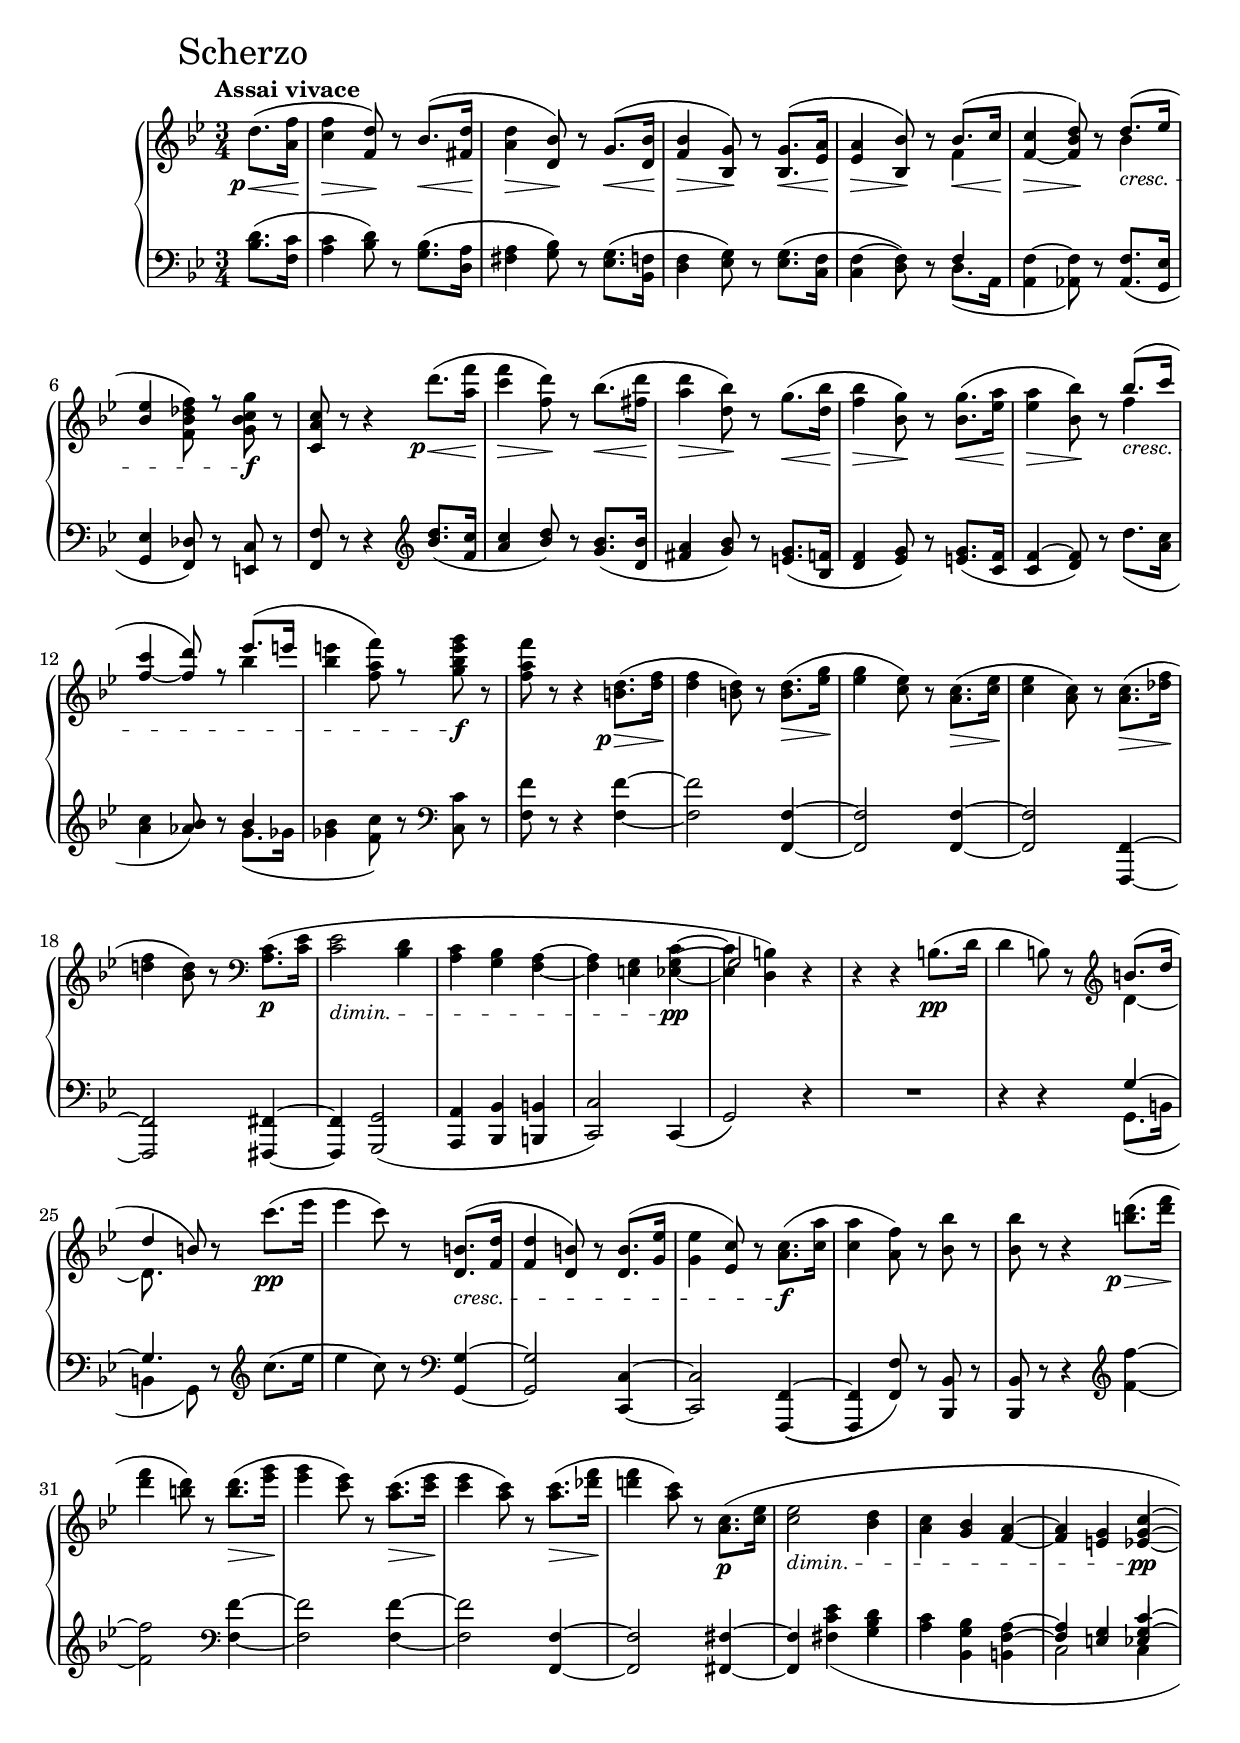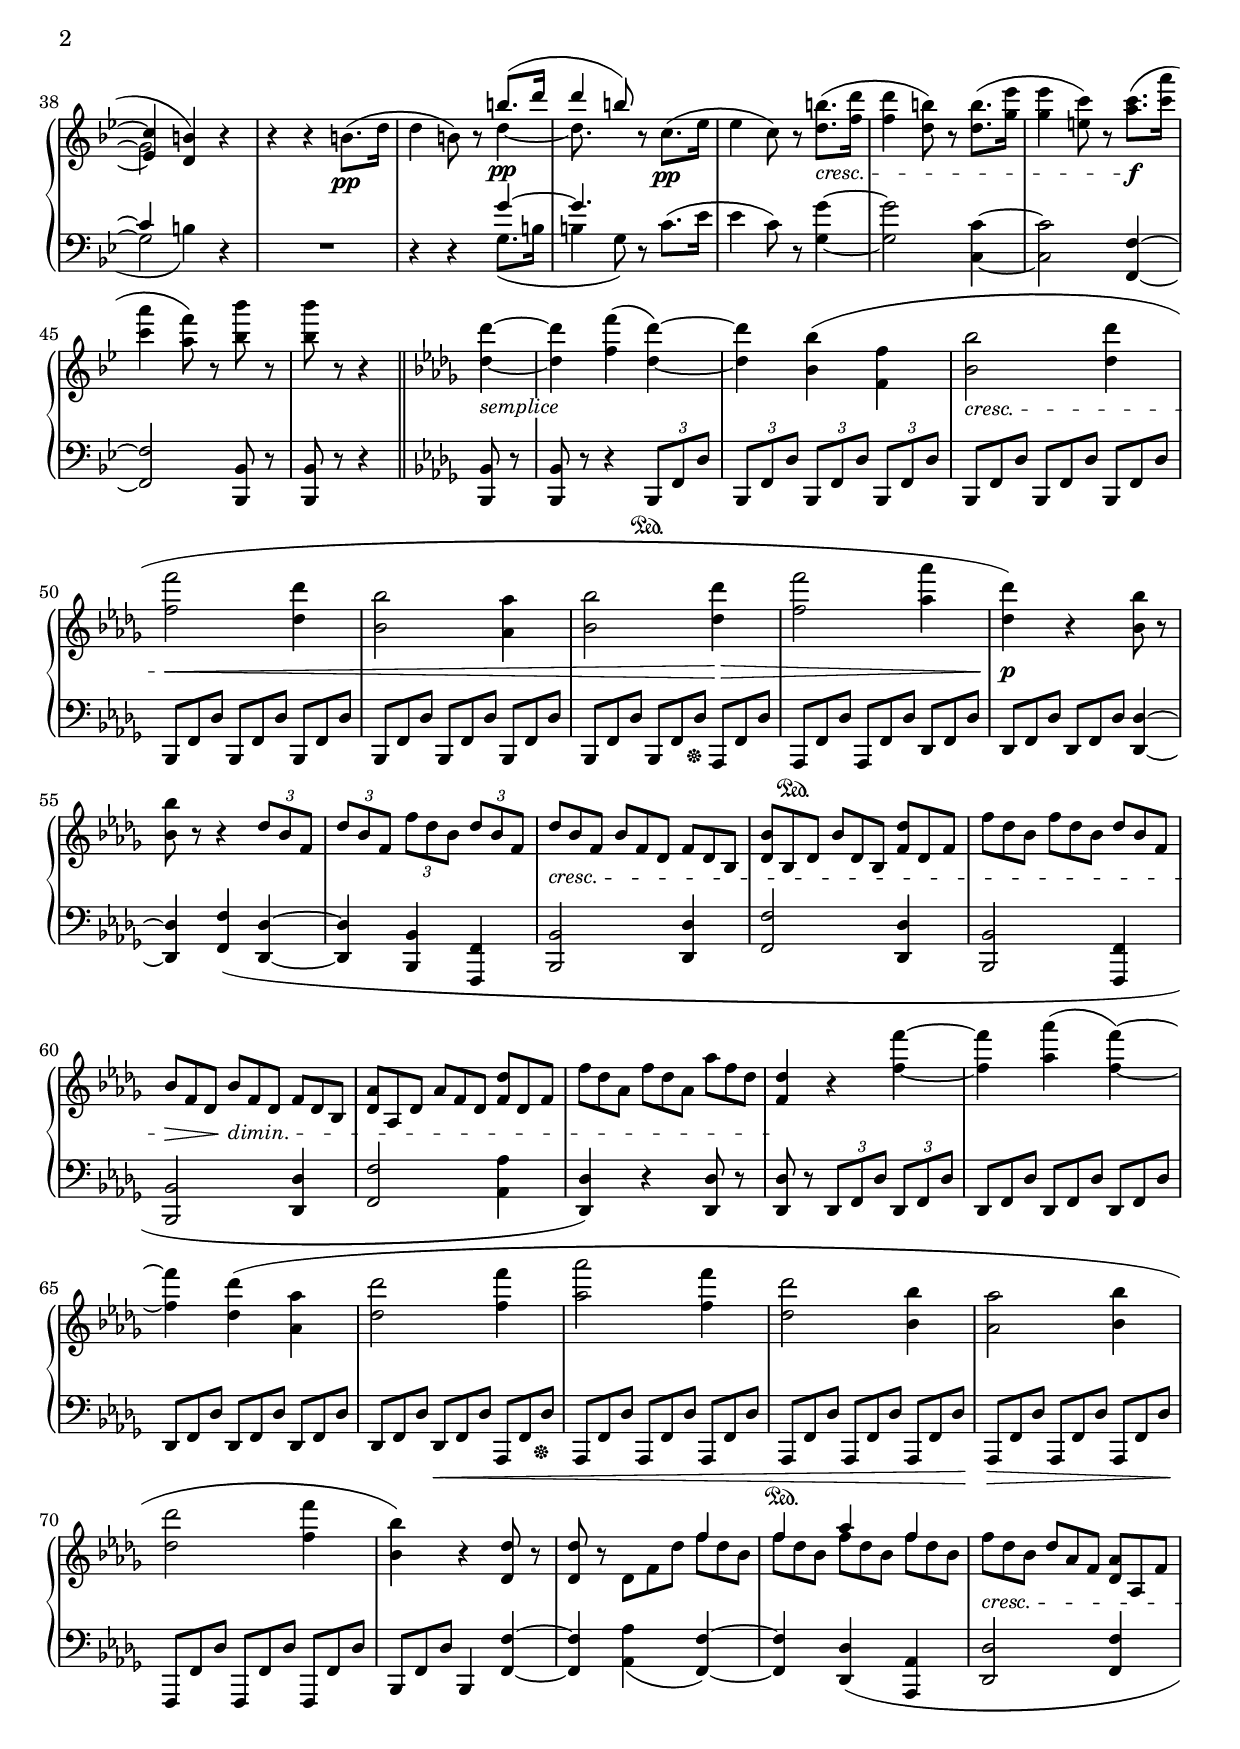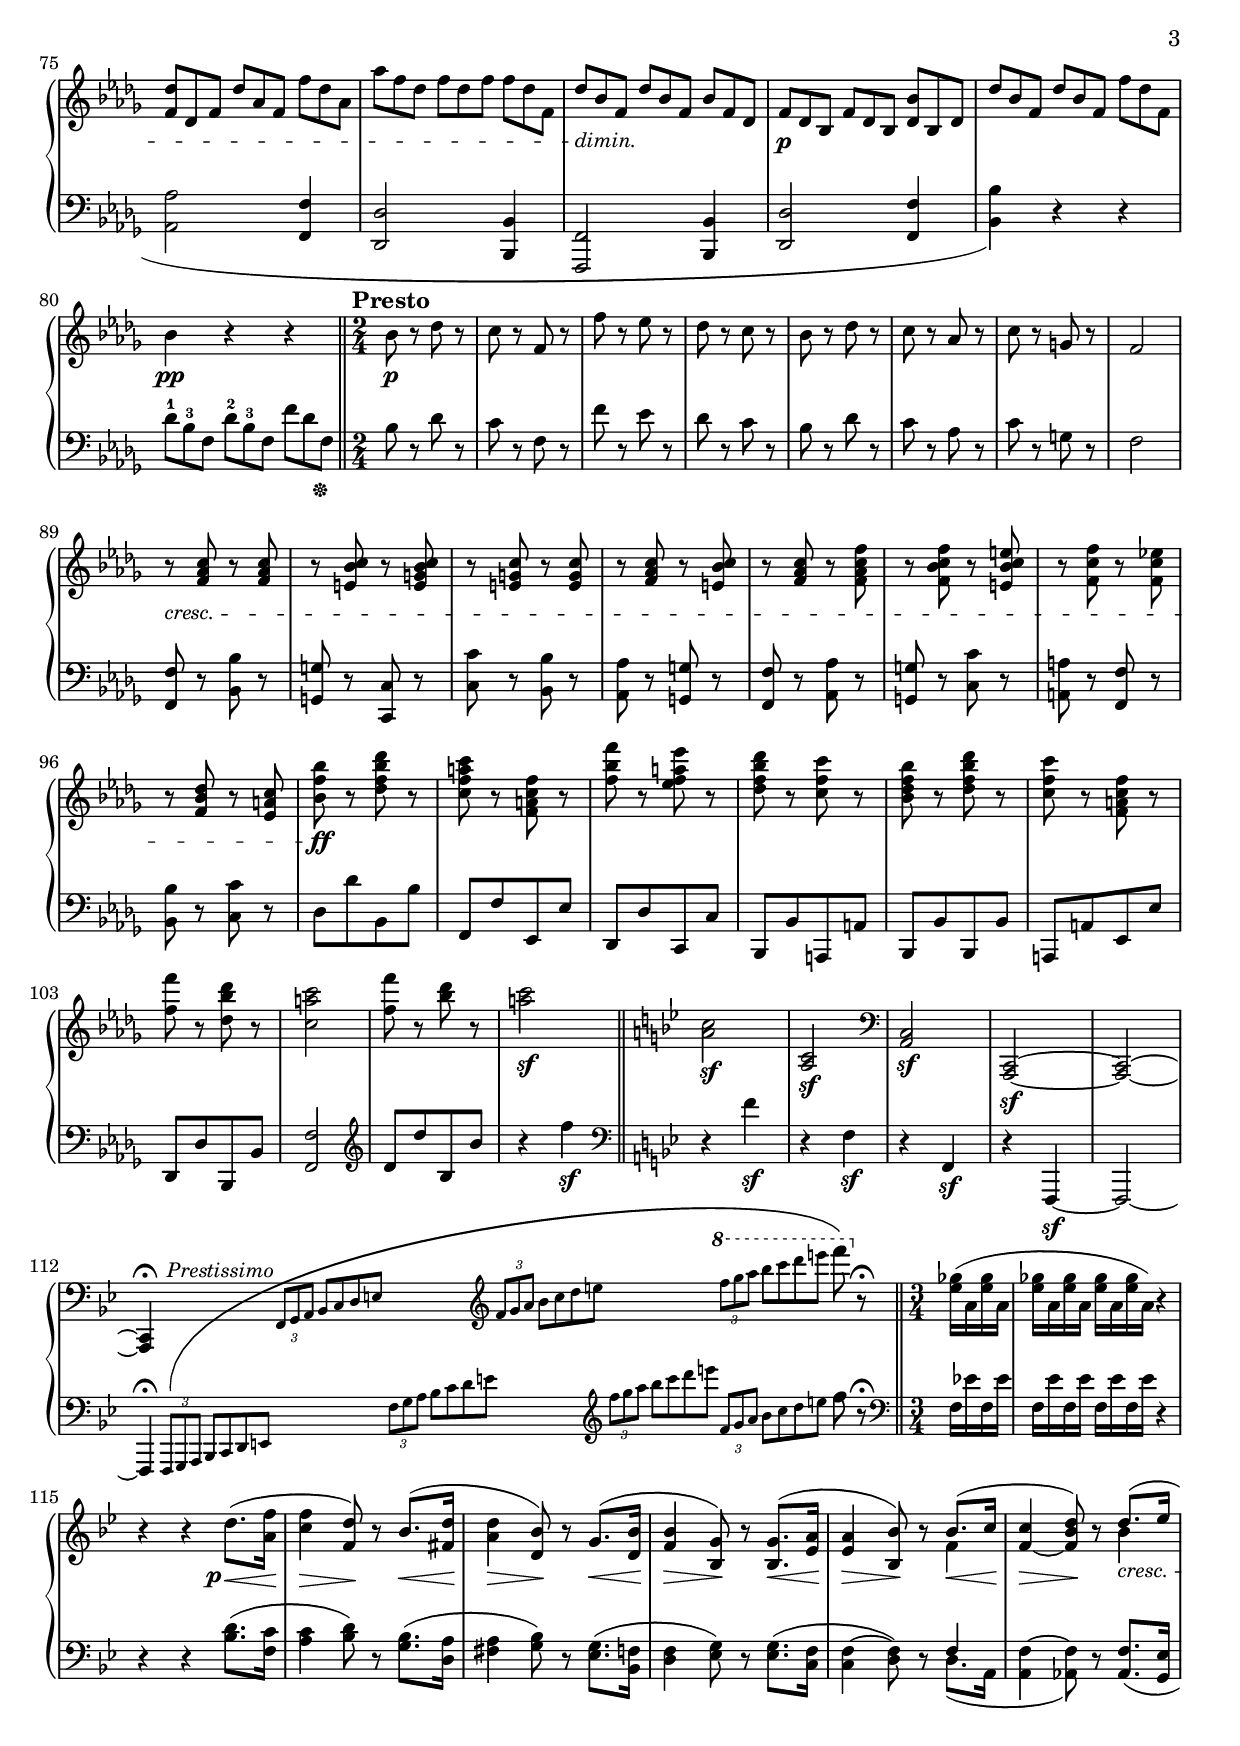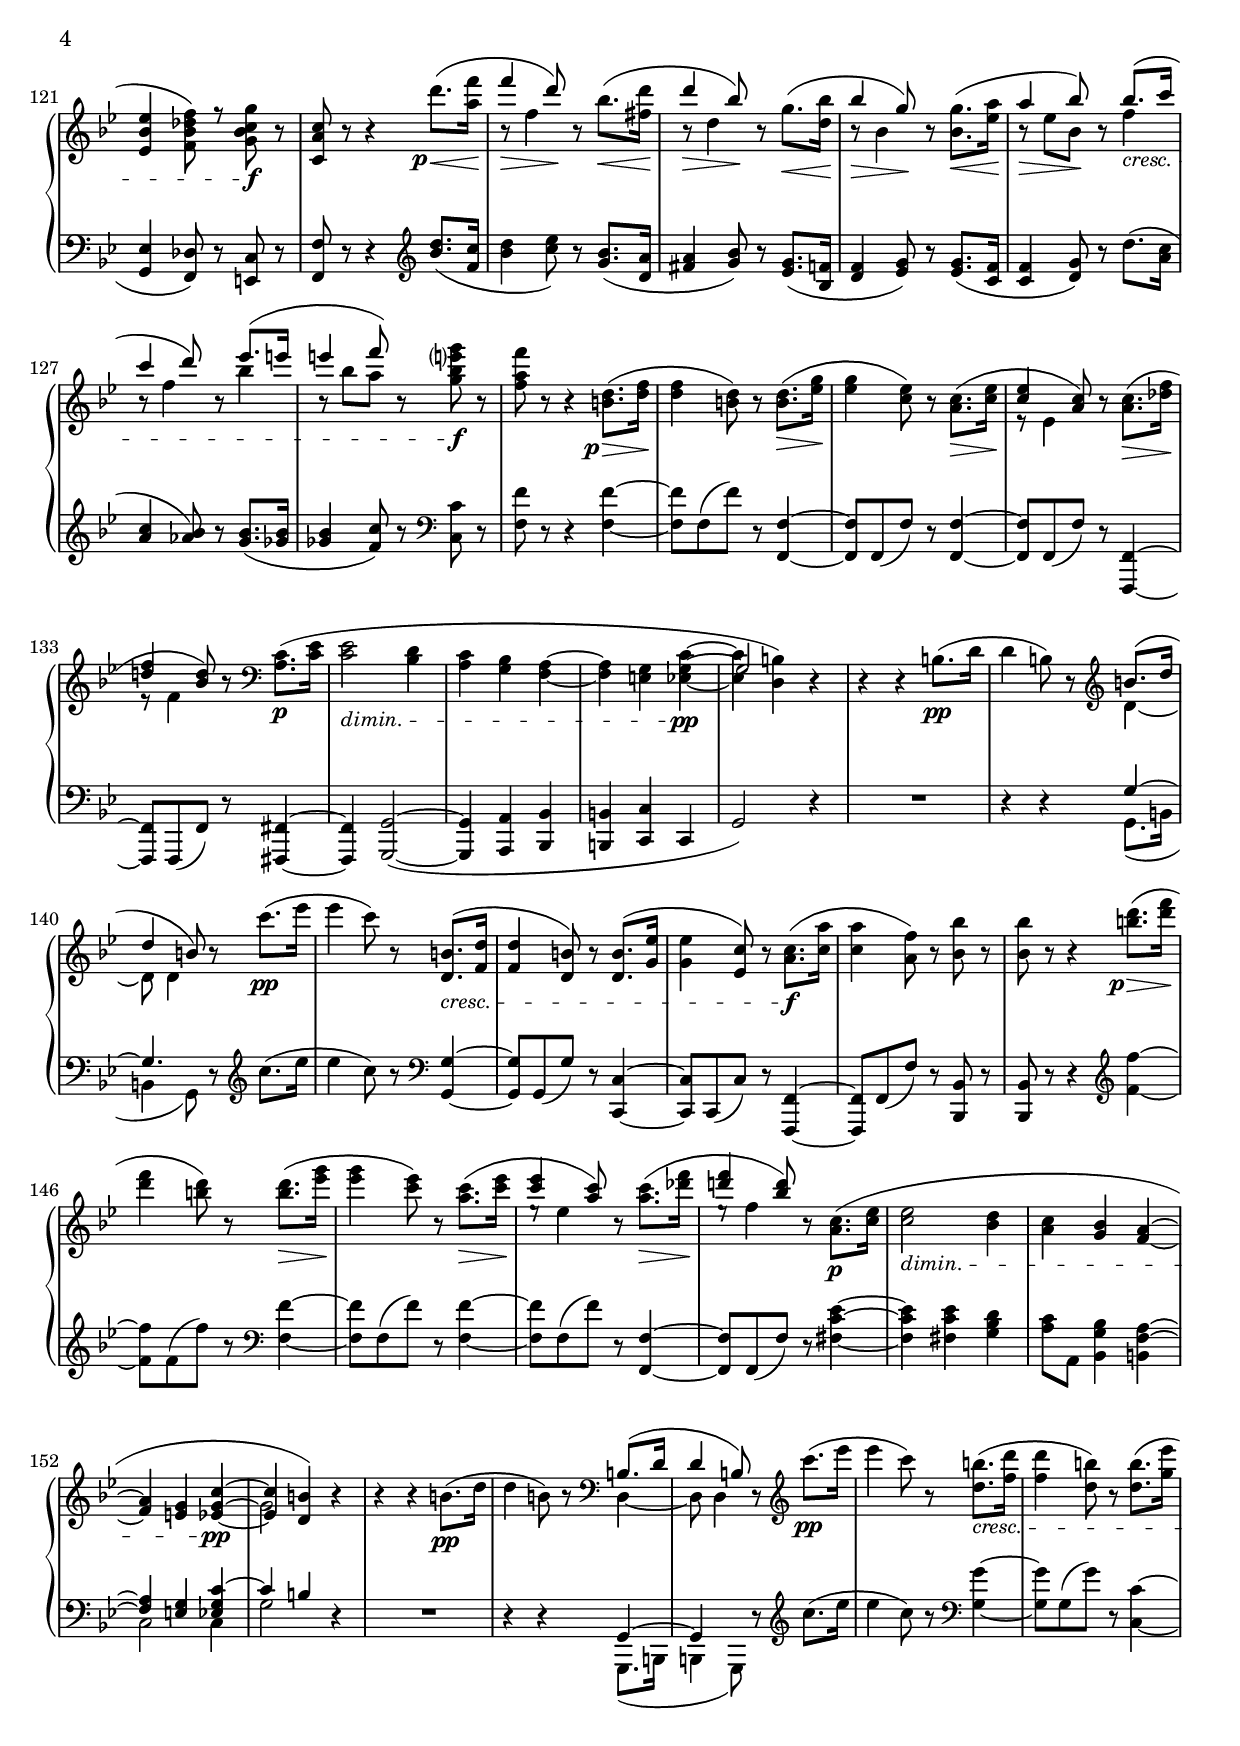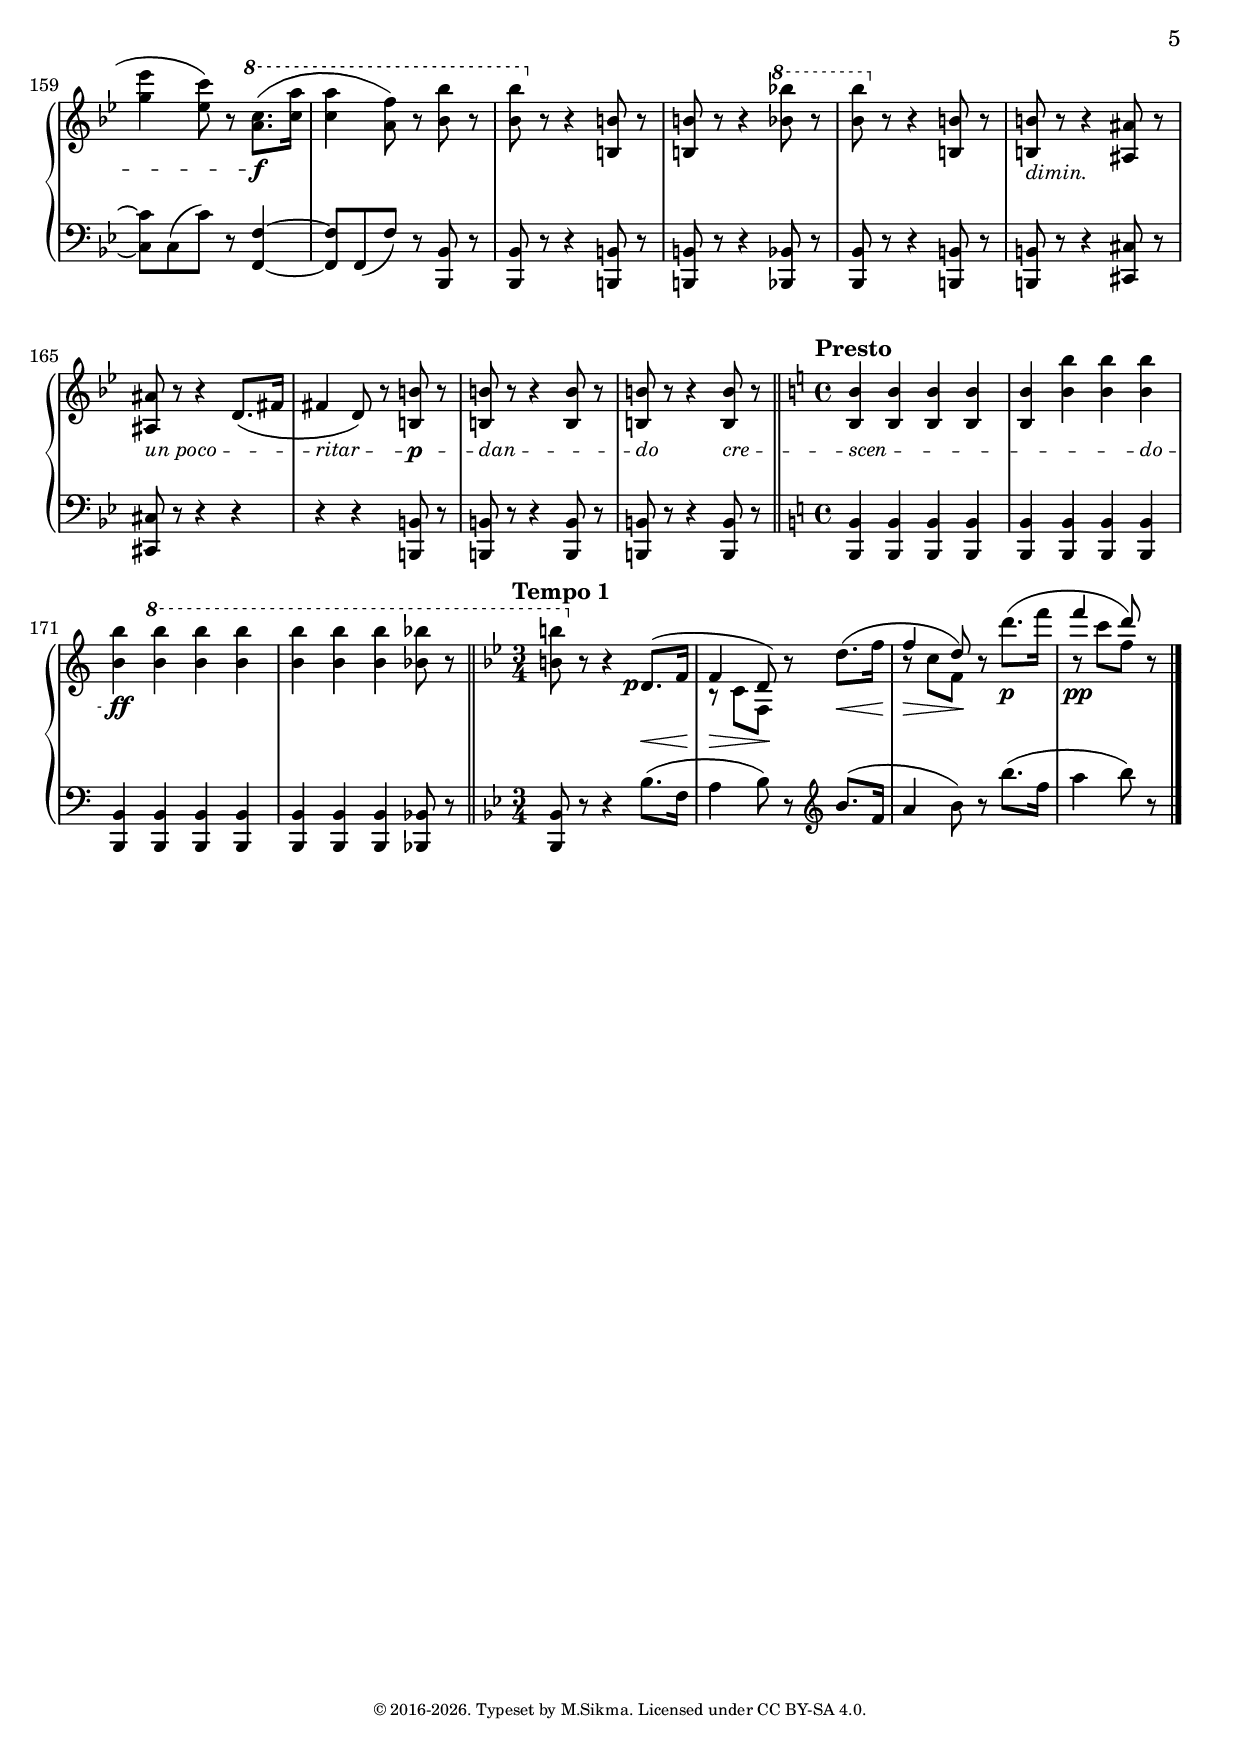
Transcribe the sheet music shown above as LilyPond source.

%===========================================================================
%    Piano Sonata Op.106 (L.Beethoven) - II
%===========================================================================
%
%    (C) 2016-2017, Michiel Sikma <michiel@sikma.org>
%    Licensed under CC BY-SA 4.0.
%
%---------------------------------------------------------------------------

\include "sonata-op106-headers.ily"

%---------------------------------------------------------------------------
%    II. Scherzo - Assai vivace
%---------------------------------------------------------------------------

two-section-one = {
  \key bes \major
  \time 3/4
  \partial 4
  \tempo "Assai vivace"
}

\bookpart {
  \paper {
    markup-system-spacing = \std-padding-page-n
    bookTitleMarkup = \std-title-markup-page-n
  }
  \header {
    subtitle = "Scherzo"
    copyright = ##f
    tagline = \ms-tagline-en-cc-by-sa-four
  }
  \score {
    \new PianoStaff \with {
      \std-staff-spacing
    } <<
      \set PianoStaff.connectArpeggios = ##t
      %---------------------------------------------------------------------
      %    Right hand
      %---------------------------------------------------------------------
      \new Staff = "right" \with {
        \std-magnification
        \stdDynSize
        midiInstrument = "acoustic grand"
      } {
        \clef treble \relative c'' {
          \two-section-one
          \override Slur.height-limit = #3
          <<
            \relative c'' {
              \stemNeutral
              \once \override Slur.positions = #'(2.18 . 3)
              d8.^(\< <a f'>16 | <c f>4\> \stemUp <d f,>8)\!
            }
            \\
            \relative c'' {
              \once \override DynamicText.extra-offset = #'(-2.4 . 1.8)
              \once \override DynamicText.self-alignment-X = #LEFT
              s8._\p
            }
          >> r8
          \once \override Slur.positions = #'(0 . 2.5)
          bes8.^(\< <fis d'>16 | <a d>4\> <bes d,>8)\! r8
          \once \override Slur.positions = #'(0 . 2.5)
          g8.-[^(\< <d bes'>16] <f bes>4\> <bes, g'>8)\! r8
          \once \override Slur.positions = #'(0 . 2.5)
          <bes g'>8.-[^(\< <es a>16] | <es a>4\> <bes bes'>8)\! r8
          <<
            \relative c'' {
              bes8.^(\< c16 | <f,_~ c'>4\> <f bes d>8)\!
            }
            \\
            \relative c' {
              f4
            }
          >>
          r8
          <<
            \relative c'' {
              d8.^(\cresc es16 | \break <bes es>4 \stemNeutral <f bes des f>8) r8 \stemNeutral <g bes c g'>8\f
            }
            \\
            \relative c'' {
              bes4
            }
          >>
          r8 |
          <c a' c>8 r8 r4
          \once \override DynamicText.extra-offset = #'(-2.4 . 1.8)
          \once \override DynamicText.self-alignment-X = #LEFT
          \override Slur.height-limit = #4
          <<
            \relative c''' {
              \stemNeutral
              \override Slur.height-limit = #4
              d8.^(\< <a f'>16 | <c f>4\> <f, d'>8)\!
            }
            \\
            \relative c'' {
              \once \override DynamicText.extra-offset = #'(-2.4 . 1.8)
              \once \override DynamicText.self-alignment-X = #LEFT
              s8._\p
            }
          >>
          r8
          \once \override Slur.height-limit = #4
          bes''8.^(\< <fis d'>16 | <a d>4\> <d, bes'>8)\! r8
          g8.^(\< <d bes'>16 | <f bes>4\> <bes, g'>8)\! r8
          <g' bes,>8.^(\< <es a>16 | <es a>4\> <bes bes'>8)\! r8
          <<
            \relative c'' {
              \once \override Slur.positions = #'(0 . 2.5)
              \override Slur.height-limit = #5
              bes'8.^(\cresc c16 | \break <f,_~ c'>4 <f d'>8) r8
              \once \override Slur.positions = #'(0 . 2.5)
              es'8.^( e16 | \stemNeutral <bes e>4 <f a f'>8)
              r8 <g bes e g>8\f
            }
            \\
            \relative c'' {
              f4 | s4 s4 bes4
            }
          >>
          r8 | <f' a f'>8 r8 r4
          \once \override Slur.height-limit = #5
          \once \override Slur.positions = #'(0 . 0)
          <<
            \relative c''' {
              \stemNeutral
              \override Slur.height-limit = #4
              <b, d>8.^(\> <d f>16 | <d f>4\! <b d>8)\!
            }
            \\
            \relative c'' {
              \once \override DynamicText.extra-offset = #'(-2.4 . 1.8)
              \once \override DynamicText.self-alignment-X = #LEFT
              s8._\p
            }
          >>
          r8
          \once \override Slur.height-limit = #7
          \once \override Slur.positions = #'(0 . 0)
          <b, d>8.^(\> <es g>16 | <es g>4\! <c es>8) r8
          <a c>8.^(\> <c es>16 | <c es>4\! <a c>8) r8
          <a c>8.^(\> <des f>16 | \break <d! f>4\! <bes d>8) r8 \clef bass
          <<
            \relative c'' {
              \voiceTwo
              \once \override Slur.height-limit = #4
              \once \override Slur.positions = #'(0 . 3)
              <a, c>8.^(\p <c es>16 | <c es>2_\textDecresc "dimin." <bes d>4 |
              <a c>4 <g bes>4 <f_~ a^~>4 |
              <f a>4 <e g>4 <es_~ c'^~>4\pp |
              <es c'>4 <b' d,>4)
            }
            \\
            \relative c {
              \voiceTwo
              s4 |
              s2. |
              s2. |
              s2 g'4^~ |
              \voiceOne
              g2
            }
          >>
          r4 | r4 r4
          b,8.^(\pp d16 | d4 b8) r8 \clef treble
          <<
            \relative c'' {
              \once \override Slur.height-limit = #4
              b8.^( d16 | \break d4 b8)
            }
            \\
            \relative c' {
              d4_~ | d8.
            }
          >>
          r8
          \once \override Slur.positions = #'(1 . 1)
          c''8.^(\pp es16 | es4 c8) r8
          \once \override Slur.positions = #'(0 . 2.5)
          <d,, b'>8.^(\cresc <f d'>16 | <f d'>4 <d b'>8) r8
          \once \override Slur.positions = #'(0 . 2.5)
          <d b'>8.^( <g es'>16 | <g es'>4 <es c'>8) r8
          \once \override Slur.positions = #'(2.2 . 2.5)
          \once \override Slur.height-limit = #9
          \once \override Slur.eccentricity = #-0.55
          <a c>8.^(\f <c a'>16 | <c a'>4 <a f'>8) r8
          <bes bes'>8 r8 | <bes bes'>8 r8 r4
          <<
            \relative c'' {
              \stemNeutral
              \override Slur.height-limit = #4
              <b' d>8.^(\> <d f>16 | \break <d f>4\! <b d>8)
            }
            \\
            \relative c'' {
              \once \override DynamicText.extra-offset = #'(-2.4 . 1.8)
              \once \override DynamicText.self-alignment-X = #LEFT
              s8._\p
            }
          >>
          r8
          <b' d>8.^(\> <es g>16 | <es g>4\! <c es>8) r8
          \once \override Slur.positions = #'(0 . 0)
          <a c>8.^(\> <c es>16 | <c es>4\! <a c>8) r8
          <a c>8.^(\> <des f>16 | <d! f>4\! <a c>8) r8
          <<
            \relative c''' {
              \voiceTwo
              \once \override Slur.height-limit = #5
              <a, c>8.^(\p <c es>16 | <c es>2_\textDecresc "dimin." <bes d>4 |
              <a c>4
              \voiceOne
              <g bes>4 <f_~ a^~>4 |
              <f a>4 <e g>4 <es_~ c'^~>4\pp |
              <es c'>4 <b' d,>4)
            }
            \\
            \relative c' {
              s4 |
              s2. |
              s2. |
              s2 \voiceOne g'4^~ |
              \voiceTwo
              g2
            }
          >>
          r4 | r4 r4
          b,8.^(\pp d16 | d4 b8) r8
          <<
            \relative c''' {
              \once \override Slur.positions = #'(0 . 6)
              \once \override Slur.height-limit = #5
              b8.^(\pp d16 | d4 b8)
            }
            \\
            \relative c'' {
              d4_~ | d8.
            }
          >>
          r8
          c8.^(\pp es16 | es4 c8) r8
          <d b'>8.^(\cresc <f d'>16 | <f d'>4 <d b'>8) r8
          <d b'>8.^( <g es'>16 | <g es'>4 <e c'>8) r8
          <a c>8.^(\f <c a'>16 | <c a'>4 <a f'>8) r8
          <bes bes'>8 r8 | <bes bes'>8 r8 r4
          \bar "||"
          \key bes \minor
          <des,_~ des'^~>4_\sempliceWhiteout |
          <des des'> <f f'>^( <des_~ des'^~>) |
          <des des'>\!
          \once \override Slur.positions = #'(2 . 5.6)
          \once \override Slur.eccentricity = #0.7
          \once \override Slur.height-limit = #4.5
          <bes bes'>^( <f f'> |
          <bes bes'>2\cresc <des des'>4 |
          \break
          <f f'>2\< <des des'>4 |
          <bes bes'>2 <aes aes'>4 |
          <bes bes'>2 <des des'>4\> |
          <f f'>2 <aes aes'>4 |
          <des, des'>4)\!\p r4 <bes bes'>8 r8 |
          \break
          <bes bes'>8 r8 r4
          \explicitTuplets
          \tuplet 3/2 \relative c'' { des8 bes f } |
          \tuplet 3/2 \relative c'' { des8 bes f }
          \tuplet 3/2 \relative c'' { f8 des bes }
          \tuplet 3/2 \relative c'' { des8 bes f } |
          \implicitTuplets
          \tuplet 3/2 \relative c'' { des8\cresc bes f }
          \tuplet 3/2 \relative c'' { bes8 f des }
          \tuplet 3/2 \relative c' { f8 des bes } |
          
          \tuplet 3/2 \relative c' { <des bes'>8 bes des }
          \tuplet 3/2 \relative c' { bes'8 des, bes }
          \tuplet 3/2 \relative c' { <f des'>8 des f } |
          
          \tuplet 3/2 \relative c'' { f8 des bes }
          \tuplet 3/2 \relative c'' { f8 des bes }
          \tuplet 3/2 \relative c'' { des8 bes f } |
          \break
          \tuplet 3/2 \relative c'' { bes8\> f des }
          \tuplet 3/2 \relative c'' { bes8_\textDecresc "dimin." f des }
          \tuplet 3/2 \relative c' { f8 des bes } |
          
          \tuplet 3/2 \relative c' { <des aes'>8 aes des }
          \tuplet 3/2 \relative c'' { aes8 f des }
          \tuplet 3/2 \relative c' { <f des'>8 des f } |
          \tuplet 3/2 \relative c'' { f8 des aes }
          \tuplet 3/2 \relative c'' { f8 des aes }
          \tuplet 3/2 \relative c''' { aes8 f des } |
          
          <f des'>4\! r4 <f'_~ f'^~>4 |
          <f f'>4 <aes aes'>4^( <f_~ f'^~>) |
          \break
          <f f'>4
          \once \override Slur.positions = #'(2 . 4.6)
          \once \override Slur.eccentricity = #0.7
          \once \override Slur.height-limit = #4.5
          <des des'>4^( <aes aes'> |
          <des des'>2 <f f'>4 |
          <aes aes'>2 <f f'>4 |
          <des des'>2 <bes bes'>4 |
          <aes aes'>2 <bes bes'>4 |
          <des des'>2 <f f'>4 |
          <bes, bes'>4) r4 <des, des'>8 r8 | <des des'>8 r8
          
          <<
            \relative c'' {
              s4 f4 |
              f4 aes f
            }
            \\
            {
              \implicitTuplets
              \tuplet 3/2 \relative c' { des8 f des' }
              \tuplet 3/2 \relative c'' { f8 des bes } |
              \tuplet 3/2 \relative c'' { f8 des bes }
              \tuplet 3/2 \relative c'' { f8 des bes }
              \tuplet 3/2 \relative c'' { f8 des bes }
            }
          >> |
          \tuplet 3/2 \relative c'' { f8\cresc des bes }
          \tuplet 3/2 \relative c'' { des8 aes f }
          \tuplet 3/2 \relative c'' { <des, aes'>8 aes f' } |
          \break
          \tuplet 3/2 \relative c' { <f des'>8 des f }
          \tuplet 3/2 \relative c'' { des8 aes f }
          \tuplet 3/2 \relative c'' { f8 des aes } |
          \tuplet 3/2 \relative c''' { aes8 f des }
          \tuplet 3/2 \relative c'' { f8 des f }
          \tuplet 3/2 \relative c'' { f8 des f, } |
          \tuplet 3/2 \relative c'' { des8_\textDecrescEnd "dimin." bes f }
          \tuplet 3/2 \relative c'' { des8 bes f }
          \tuplet 3/2 \relative c'' { bes8 f des } |
          \tuplet 3/2 \relative c' { f8\p des bes }
          \tuplet 3/2 \relative c' { f8 des bes }
          \tuplet 3/2 \relative c' { <des bes'>8 bes des } |
          \tuplet 3/2 \relative c'' { des8 bes f }
          \tuplet 3/2 \relative c'' { des8 bes f }
          \tuplet 3/2 \relative c'' { f8 des f, } |
          bes'4\pp r4 r4
          \bar "||"
          \time 2/4
          \tempo "Presto"
          bes8\p r8 des8 r8 |
          c8 r8 f,8 r8 |
          f'8 r8 es8 r8 |
          des8 r8 c8 r8 |
          bes8 r8 des8 r8 |
          c8 r8 aes8 r8 |
          c8 r8 g8 r8 |
          f2 |
          
          \break
          r8\cresc <f aes c>8 r8 <f aes c>8 |
          r8 <e bes' c>8 r8 <e g bes c>8 |
          r8 <e g c>8 r8 <e g c>8 |
          r8 <f aes c>8 r8 <e bes' c>8 |
          r8 <f aes c>8 r8 <f aes c f>8 |
          r8 <f bes c f>8 r8 <e bes' c e>8 |
          r8 <f c' f>8 r8 <f c' es!>8 |
          \break
          r8 <f bes des>8 r8 <es a c>8 |
          
          <bes' f' bes>8\ff r8 <des f bes des>8 r8 |
          <c f a c>8 r8 <f, a c f>8 r8 |
          <f' bes f'>8 r8 <es f a es'>8 r8 |
          <des f bes des>8 r8 <c f c'>8 r8 |
          <bes des f bes>8 r8 <des f bes des>8 r8 |
          <c f c'>8 r8 <f, a c f>8 r8 |
          <f' f'>8 r8 <des bes' des>8 r8 |
          <c a' c>2 |
          <f f'>8 r8 <bes des>8 r8 |
          <a c>2\sf |
          \bar "||"
          \key bes \major
          <a, c>2\sf |
          <a, c>2\sf |
          \clef bass <a, c>2\sf |
          <a,_~ c^~>2\sf |
          <a_~ c^~>2 |
          \once \override Staff.TextScript.outside-staff-priority = #500
          \once \override Staff.Script.outside-staff-priority = #0
          <a c>4\fermata
          s1^\markup { \translate #'(0.5 . 0) \italic "Prestissimo" } s1 s1 s1 s2 s8 r8\fermata
          \bar "||"
          \time 3/4
          <es'''' ges>16^( a, <es' ges> a, |
          <es' ges> a, <es' ges> a, <es' ges> a, <es' ges> a,) r4 |
          \break
          r4 r4
          \relative c'' {
            \override Slur.height-limit = #3
            <<
              \relative c'' {
                \stemNeutral
                \once \override Slur.positions = #'(2.18 . 3)
                d8.^(\< <a f'>16 | <c f>4\> \stemUp <d f,>8)\!
              }
              \\
              \relative c'' {
                \once \override DynamicText.extra-offset = #'(-2.4 . 1.8)
                \once \override DynamicText.self-alignment-X = #LEFT
                s8._\p
              }
            >> r8
            \once \override Slur.positions = #'(0 . 2.5)
            bes8.^(\< <fis d'>16 | <a d>4\> <bes d,>8)\! r8
            \once \override Slur.positions = #'(0 . 2.5)
            g8.-[^(\< <d bes'>16] <f bes>4\> <bes, g'>8)\! r8
            \once \override Slur.positions = #'(0 . 2.5)
            <bes g'>8.-[^(\< <es a>16] | <es a>4\> <bes bes'>8)\! r8
            <<
              \relative c'' {
                bes8.^(\< c16 | <f,_~ c'>4\> <f bes d>8)\!
              }
              \\
              \relative c' {
                f4
              }
            >>
            r8
            <<
              \relative c'' {
                d8.^(\cresc es16 | \break <es, bes' es>4 \stemNeutral <f bes des f>8) r8 \stemNeutral <g bes c g'>8\f
              }
              \\
              \relative c'' {
                bes4
              }
            >>
            r8 |
            <c a' c>8
          }
          r8 r4
          <<
            \relative c'' {
              s4 | b8\rest \stemDown f'4
            }
            \\
            \relative c''' {
              \once \override Slur.positions = #'(5.5 . 5.5)
              d8.^(\< <a f'>16 | \stemUp
              \once \override Voice.Stem.length = #3.8
              f'4\> d8)\!
            }
            \\
            \relative c'' {
              \once \override DynamicText.extra-offset = #'(-2.4 . 1.8)
              \once \override DynamicText.self-alignment-X = #LEFT
              s8._\p
            }
          >>
          r8
          <<
            \relative c'' {
              s4 | b8\rest \stemDown d4
            }
            \\
            \relative c''' {
              \once \override Slur.positions = #'(4.5 . 4.5)
              bes8.^(\< <fis d'>16 | \stemUp
              \once \override Voice.Stem.length = #3.8
              d'4\> bes8)\!
            }
          >>
          r8
          <<
            \relative c'' {
              s4 | b8\rest \stemDown bes4
            }
            \\
            \relative c''' {
              \once \override Slur.positions = #'(3.5 . 3.5)
              g8.^(\< <d bes'>16 | \stemUp
              \once \override Voice.Stem.length = #3.8
              bes'4\> g8)\!
            }
          >>
          r8
          <<
            \relative c'' {
              s4 | b8\rest \stemDown es8-[ bes]
            }
            \\
            \relative c'' {
              <bes g'>8.^(\< <es a>16 | \stemUp a4\> bes8)\!
            }
          >>
          r8
          <<
            \relative c''' {
              bes8.^(\cresc c16 | \break c4 d8) b,8\rest
              \once \override Slur.height-limit = #4
              es'8.^( e16 | e4 f8) b,,8\rest
              \stemDown
              <g' bes e? g>8\f b,8\rest |
              <f' a f'>8
            }
            \\
            \relative c'' {
              f4 | b,8\rest f'4 s8
              bes4 | b,8\rest bes'8-[ a]
            }
          >>
          r8 r4
          \once \override Slur.height-limit = #5
          \once \override Slur.positions = #'(0 . 0)
          <<
            \relative c''' {
              \stemNeutral
              \override Slur.height-limit = #4
              <b, d>8.^(\> <d f>16 | <d f>4\! <b d>8)\!
            }
            \\
            \relative c'' {
              \once \override DynamicText.extra-offset = #'(-2.4 . 1.8)
              \once \override DynamicText.self-alignment-X = #LEFT
              s8._\p
            }
          >>
          r8
          \once \override Slur.height-limit = #7
          \once \override Slur.positions = #'(0 . 0)
          <b d>8.^(\> <es g>16 | <es g>4\! <c es>8) r8
          <<
            \relative c' {
              s4 | s8 \stemDown es4
            }
            \\
            \relative c'' {
              \once \override Slur.height-limit = #7
              \once \override Slur.positions = #'(1 . 1)
              <a c>8.^(\> <c es>16 | e,8\rest\! s8 \stemUp <a c>8)
            }
            \\
            \relative c'' {
              s4 | \stemUp
              \once \override Voice.Stem.length = #6.5
              <c es>4
            }
          >>
          r8
          <<
            \relative c' {
              s4 | s8 \stemDown f4
            }
            \\
            \relative c'' {
              \once \override Slur.height-limit = #7
              \once \override Slur.positions = #'(1 . 1)
              <a c>8.^(\> <des f>16 | e,8\rest\! s8 \stemUp <bes' d>8)
            }
            \\
            \relative c'' {
              s4 | \stemUp
              \once \override Voice.Stem.length = #6.5
              <d! f>4
            }
          >>
          r8
          \clef bass
          <<
            \relative c'' {
              \voiceTwo
              \once \override Slur.height-limit = #4
              \once \override Slur.positions = #'(0 . 3)
              <a, c>8.^(\p <c es>16 | <c es>2_\textDecresc "dimin." <bes d>4 |
              <a c>4 <g bes>4 <f_~ a^~>4 |
              <f a>4 <e g>4 <es_~ c'^~>4\pp |
              <es c'>4 <b' d,>4)
            }
            \\
            \relative c {
              \voiceTwo
              s4 |
              s2. |
              s2. |
              s2 g'4^~ |
              \voiceOne
              g2
            }
          >>
          r4 | r4 r4
          b,8.^(\pp d16 | d4 b8) r8 \clef treble
          <<
            \relative c'' {
              \once \override Slur.height-limit = #4
              b8.^( d16 | \break d4 b8)
            }
            \\
            \relative c' {
              d4_~ | d8 d4
            }
          >>
          r8
          \once \override Slur.positions = #'(1 . 1)
          c''8.^(\pp es16 | es4 c8) r8
          \once \override Slur.positions = #'(0 . 2.5)
          <d,, b'>8.^(\cresc <f d'>16 | <f d'>4 <d b'>8) r8
          \once \override Slur.positions = #'(0 . 2.5)
          <d b'>8.^( <g es'>16 | <g es'>4 <es c'>8) r8
          \once \override Slur.positions = #'(2.2 . 2.5)
          \once \override Slur.height-limit = #9
          \once \override Slur.eccentricity = #-0.55
          <a c>8.^(\f <c a'>16 | <c a'>4 <a f'>8) r8
          <bes bes'>8 r8 | <bes bes'>8 r8 r4
          <<
            \relative c'' {
              \stemNeutral
              \override Slur.height-limit = #4
              <b' d>8.^(\> <d f>16 | \break <d f>4\! <b d>8)
            }
            \\
            \relative c'' {
              \once \override DynamicText.extra-offset = #'(-2.4 . 1.8)
              \once \override DynamicText.self-alignment-X = #LEFT
              s8._\p
            }
          >>
          r8
          <b' d>8.^(\> <es g>16 | <es g>4\! <c es>8) r8
          \once \override Slur.positions = #'(0 . 0)
          <<
            \relative c'' {
              s4 | s8 \stemDown es4
            }
            \\
            \relative c''' {
              \once \override Slur.height-limit = #7
              \once \override Slur.positions = #'(1 . 1)
              <a c>8.^(\> <c es>16 | e,8\rest\! s8 \stemUp <a c>8)
            }
            \\
            \relative c''' {
              s4 | \stemUp
              \once \override Voice.Stem.length = #6.5
              <c es>4
            }
          >>
          r8
          <<
            \relative c'' {
              s4 | s8 \stemDown f4
            }
            \\
            \relative c''' {
              \once \override Slur.height-limit = #7
              \once \override Slur.positions = #'(1 . 1)
              <a c>8.^(\> <des f>16 | e,8\rest\! s8 \stemUp <bes' d>8)
            }
            \\
            \relative c''' {
              s4 | \stemUp
              \once \override Voice.Stem.length = #6.5
              <d! f>4
            }
          >>
          r8
          <<
            \relative c''' {
              \voiceTwo
              \once \override Slur.height-limit = #5
              <a, c>8.^(\p <c es>16 | <c es>2_\textDecresc "dimin." <bes d>4 |
              <a c>4
              \voiceOne
              <g bes>4 <f_~ a^~>4 |
              \break <f a>4 <e g>4 <es_~ c'^~>4\pp |
              <es c'>4 <b' d,>4)
            }
            \\
            \relative c' {
              s4 |
              s2. |
              s2. |
              s2 \voiceOne g'4^~ |
              \voiceTwo
              g2
            }
          >>
          r4 | r4 r4
          b,8.^(\pp d16 | d4 b8) r8 \clef bass
          <<
            \relative c' {
              \once \override Slur.height-limit = #4
              \once \override Slur.positions = #'(0 . 4.5)
              b8.^( d16 | d4 b8)
            }
            \\
            \relative c {
              d4_~ | d8 d4
            }
          >>
          r8 \clef treble
          \once \override Slur.positions = #'(1 . 1)
          c'8.^(\pp es16 | es4 c8) r8
          \once \override Slur.positions = #'(0 . 2.5)
          <d, b'>8.^(\cresc <f d'>16 | <f d'>4 <d b'>8) r8
          \once \override Slur.positions = #'(0 . 2.5)
          <d b'>8.^( <g es'>16 | \break <g es'>4 <es c'>8) r8
          \once \override Slur.positions = #'(2.2 . 2.5)
          \once \override Slur.height-limit = #9
          \once \override Slur.eccentricity = #-0.55
          \ottava #1
          \set Staff.ottavation = #"8"
          <a c>8.^(\f <c a'>16 | <c a'>4 <a f'>8) r8
          <bes bes'>8 r8 | <bes bes'>8
          \ottava #0
          r8 r4
          \relative c' {
            <b b'>8 r8 <b b'>8 r8 r4
          }
          \ottava #1
          \set Staff.ottavation = #"8"
          <bes! bes'!>8 r8 | <bes bes'>8
          \ottava #0
          r8 r4
          \relative c' {
            <b b'>8 r8 <b b'>8_\textDecrescEnd "dimin." r8 r4
          }
          \relative c' {
            <ais ais'>8 r8 <ais ais'>8_\textDecresc "un poco" r8 r4
          }
          d,,8._( fis16 | fis4_\textDecresc "ritar" d8) r8
          <b b'>8\p_\textDecresc " " r8 |
          <b b'>8_\textDecresc "dan" r8 r4 <b b'>8 r8 |
          <b b'>8_\textDecrescEnd "do" r8 r4 <b b'>8_\textCresc "cre" r8
          \bar "||"
          \time 4/4
          \tempo "Presto"
          \key c \major
          <b b'>4_\textCresc "scen" 4 4 4 |
          4 <b' b'>4 4 4_\textCresc "do" |
          4\ff
          \ottava #1
          \set Staff.ottavation = #"8"
          <b' b'>4 4 4 |
          4 4 4 <bes bes'>8 r8
          \bar "||"
          \time 3/4
          \tempo "Tempo 1"
          \key bes \major
          <b b'>
          \ottava #0
          r8 r4
          <<
            \relative c' {
              \once \override Slur.positions = #'(2.5 . 1.2)
              d8.^(\< f16 | f4\> d8)\!
            }
            \\
            \relative c' {
              s4 | b8\rest c8-[ f,]
            }
            \\
            \relative c'' {
              \once \override DynamicText.extra-offset = #'(-2.4 . 1.8)
              \once \override DynamicText.self-alignment-X = #LEFT
              s8._\p
            }
          >>
          r8
          <<
            \relative c'' {
              \once \override Slur.positions = #'(0 . 1.2)
              \stemDown d8.^(\< f16 | \stemUp
              \once \override Voice.Stem.length = #3.5
              f4\> d8)\!
            }
            \\
            \relative c'' {
              s4 | b8\rest c8-[ f,]
            }
          >>
          r8
          <<
            \relative c''' {
              \once \override Slur.positions = #'(0 . 1.2)
              \stemDown d8.^(\p f16 | \stemUp
              \once \override Voice.Stem.length = #3.5
              f4\pp d8)
            }
            \\
            \relative c''' {
              s4 | b,8\rest c'8-[ f,]
            }
          >>
          r8
          \bar "|."
        }
      }
      %---------------------------------------------------------------------
      %    Left hand
      %---------------------------------------------------------------------
      \new Staff = "left" \with {
        \std-magnification
        \stdDynSize
        midiInstrument = "acoustic grand"
      } {
        \clef bass \relative c' {
          \two-section-one
          \override Slur.height-limit = #3
          <bes d>8.^( <f c'>16 | <a c>4 <bes d>8) r8
          <g bes>8.^( <d a'>16 | <fis a>4 <g bes>8) r8
          <es g>8.^( <bes f'>16 | <d f>4 <es g>8) r8
          <es g>8.^( <c f>16 | <c f^~>4 <d f>8) r8
          <<
            {
               f4
            }
            \\
            {
              d8._( a16 | <a f'^~>4 <aes f'>8)
            }
          >>
          r8
          \stemUp
          <aes f'>8._( <g es'>16 | <g es'>4 <f des'>8) r8
          <e c'>8 r8 | <f f'>8 r8 r4 \clef treble
          <bes'' d>8._( <f c'>16 | <a c>4 <bes d>8) r8
          <g bes>8._( <d bes'>16 | <fis a>4 <g bes>8) r8
          <e g>8._( <bes f'>16 | <d f>4 <es g>8) r8
          <e g>8._( <c f>16 | <c f^~>4 <d f>8) r8
          \stemNeutral
          \once \override Slur.positions = #'(0 . 0)
          \once \override Slur.eccentricity = #0.75
          \once \override Slur.height-limit = #6
          d'8._( <a c>16 | <a c>4 <aes bes>8) r8
          <<
            {
              bes4
            }
            \\
            {
              g8._( ges16 | <ges bes>4 <f c'>8)
            }
          >>
          r8
          \clef bass <c, c'>8 r8 <f f'>8 r8 r4
          <f_~ f'^~>4 |
          <f f'>2 <f,_~ f'^~>4 |
          <f f'>2 <f_~ f'^~>4 |
          <f f'>2 <f,_~ f'^~>4 |
          <f f'>2 <fis_~ fis'^~>4 |
          <fis fis'>4 <g g'>2_( |
          <a a'>4 <bes bes'> <b b'> |
          <c c'>2) c4_( |
          g'2) r4 |
          R2. |
          r4 r4
          <<
            {
              g'4^~ | g4.
            }
            \\
            {
              g,8._( b16 | b4 g8)
            }
          >>
          r8 \clef treble
          c''8.^( es16 | es4 c8) r8 \clef bass
          <g,,_~ g'^~>4 | <g g'>2
          <c,_~ c'^~>4 | <c c'>2
          \once \override Slur.positions = #'(0 . 3.5)
          \once \override Slur.eccentricity = #0.5
          <f,_~ f'^~>4_( | <f f'>4
          <f' f'>8) r8 <bes, bes'>8 r8 |
          <bes bes'>8 r8 r4 \clef treble
          <f'''_~ f'^~>4 | <f f'>2 \clef bass
          <f,_~ f'^~>4 | <f f'>2
          <f_~ f'^~>4 | <f f'>2
          <f,_~ f'^~>4 | <f f'>2
          <fis_~ fis'^~>4 | <fis fis'>4
          <<
            \relative c {
              \stemDown
              s2 |
              <a' c>4 <bes, g' bes>4 <b f'^~ a^~>4 |
              \stemUp
              <f' a>4 <e g>4 <es g^~>4 |
              \stemDown
              g2
            }
            \\
            \relative c, {
              \once \override Slur.height-limit = #5
              \once \override Slur.eccentricity = #1
              \once \override Slur.positions = #'(-2 . -1)
              <fis' c' es>4_( <g bes d>4 |
              s2 s4 |
              c,2 c4 |
              s4 b'4)
            }
            \\
            \relative c {
              \voiceOne
              s2 |
              s2 s4 | s4 s4 c'4^~ |
              c4
            }
          >>
          r4 |
          R2. |
          r4 r4
          <<
            \relative c'' {
              g4^~ | g4.
            }
            \\
            \relative c' {
              g8._( b16 | b4 g8)
            }
          >>
          r8
          c''8.^( es16 | es4 c8) r8
          <g_~ g'^~>4 | <g g'>2
          <c,_~ c'^~>4 | <c c'>2
          <f,_~ f'^~>4 | <f f'>2
          <bes, bes'>8 r8 | <bes bes'>8 r8 r4
          \bar "||"
          \key bes \minor
          <bes bes'>8 r8 | <bes bes'>8 r8 r4
          \tuplet 3/2 \relative c, { bes8\sustainOn f' des' }
          \repeat unfold 3 \tuplet 3/2 \relative c, { bes8 f' des' }
          \implicitTuplets
          \repeat unfold 10 \tuplet 3/2 \relative c, { bes8 f' des' }
          \tuplet 3/2 \relative c, { bes8 f' des'\sustainOff }
          \tuplet 3/2 \relative c, { aes8 f' des' }
          \tuplet 3/2 \relative c, { aes8\sustainOn f' des' }
          \tuplet 3/2 \relative c, { aes8 f' des' }
          \tuplet 3/2 \relative c, { des8 f des' }
          \tuplet 3/2 \relative c, { des8 f des' }
          \tuplet 3/2 \relative c, { des8 f des' }
          <des_~ des'^~>4 | <des des'> <f f'>_(
          <des_~ des'^~>4 | <des des'> <bes bes'> <f f'>
          <bes bes'>2 <des des'>4 |
          <f f'>2 <des des'>4 |
          <bes bes'>2 <f f'>4 |
          <bes bes'>2 <des des'>4 |
          <f f'>2 <aes aes'>4 |
          <des, des'>4) r4 <des des'>8 r8 | <des des'> r8
          \explicitTuplets
          \tuplet 3/2 \relative c, { des8 f des' }
          \tuplet 3/2 \relative c, { des8 f des' }
          \implicitTuplets
          \tuplet 3/2 \relative c, { des8 f des' }
          \repeat unfold 6 \tuplet 3/2 \relative c, { des8 f des' }
          \tuplet 3/2 \relative c, { des8\< f des' }
          \tuplet 3/2 \relative c, { aes8 f' des'\sustainOff }
          \repeat unfold 3 \tuplet 3/2 \relative c, { aes8 f' des' }
          \tuplet 3/2 \relative c, { aes8\sustainOn f' des' }
          \tuplet 3/2 \relative c, { aes8 f' des' }
          \tuplet 3/2 \relative c, { aes8 f' des' }
          \tuplet 3/2 \relative c, { aes8\!\> f' des' }
          \tuplet 3/2 \relative c, { aes8 f' des' }
          \tuplet 3/2 \relative c, { aes8 f' des'\! }
          \repeat unfold 3 \tuplet 3/2 \relative c, { f,8 f' des' }
          \tuplet 3/2 \relative c, { bes8 f' des' }
          bes4 <f'_~ f'^~>4 | <f f'>
          <aes aes'>4_( <f_~ f'^~>) | <f f'>
          \once \override Slur.positions = #'(2 . -3.2)
          \once \override Slur.eccentricity = #0.7
          \once \override Slur.height-limit = #4.5
          <des des'>_( <aes aes'> |
          <des des'>2 <f f'>4 |
          <aes aes'>2 <f f'>4 |
          <des des'>2 <bes bes'>4 |
          <f f'>2 <bes bes'>4 |
          <des des'>2 <f f'>4 |
          <bes bes'>4) r4 r4 |
          \tuplet 3/2 \relative c' { des8-1 bes-3 f }
          \tuplet 3/2 \relative c' { des8-2 bes-3 f }
          \tuplet 3/2 \relative c' { f8 des f,\sustainOff }
          \bar "||"
          \time 2/4
          \tempo "Presto"
          bes'8 r des r |
          c r f, r |
          f' r es r |
          des r c r |
          bes r des r |
          c r aes r |
          c r g r |
          f2 |
          <f, f'>8 r <bes bes'> r |
          <g g'> r <c, c'> r |
          <c' c'> r <bes bes'> r |
          <aes aes'> r <g g'> r |
          <f f'> r <aes aes'> r |
          <g g'> r <c c'> r |
          <a a'> r <f f'> r |
          <bes bes'> r <c c'> r |
          des8-[ des' bes, bes'] |
          f,-[ f' es, es'] |
          des,-[ des' c, c'] |
          bes,-[ bes' a, a'] |
          bes,-[ bes' bes, bes'] |
          a,-[ a' es es'] |
          des,-[ des' bes, bes'] |
          <f f'>2 \clef treble |
          des''8-[ des' bes, bes'] |
          r4 f'4\sf \clef bass
          \bar "||"
          \key bes \major
          r4 f,\sf |
          r4 f,\sf |
          r4 f,\sf |
          r4 f,_~\sf |
          f2_~ |
          f4\fermata
          \set Timing.measureLength = #(ly:make-moment 20/4)
          \explicitTuplets
          <<
            \relative c,, {
              \stemNeutral
              \teeny
              \shape #'((0 . -5.0)(-2 . 3.75)(0 . 0)(0 . 0)) PhrasingSlur
              \once \override PhrasingSlur.ratio = #0.75
              \once \override PhrasingSlur.eccentricity = #-1.0
              \once \override PhrasingSlur.positions = #'(-11.0 . 0.0)
              \change Staff = "left"
              \tuplet 3/2 { f8^\( g a } bes-[ c d e]
              \change Staff = "right"
              \tupletDown
              \tuplet 3/2 { f g a } bes-[ c d e]
              \change Staff = "left"
              \tupletNeutral
              \tuplet 3/2 { f g a } bes-[ c d e]
              \change Staff = "right"
              \clef treble
              \tuplet 3/2 { f g a } bes-[ c d e]
              \change Staff = "left"
              \clef treble
              \tuplet 3/2 { f g a } bes-[ c d e]
              \change Staff = "right"
              \ottava #1
              \set Staff.ottavation = #"8"
              \tuplet 3/2 { f g a } bes-[ c d e]
              \normalsize
              f8\)
              \ottava #0
            }
            \\
            \relative c' {
              \stemNeutral
              s1 s s s2.
              \teeny
              \tuplet 3/2 { f8 g a } bes-[ c d e]
              \normalsize
              f8
            }
          >>
          r8\fermata \clef bass
          \bar "||"
          \time 3/4
          f''16
          \set Timing.measureLength = #(ly:make-moment 1/4)
          es'! f, es' |
          f,
          \set Timing.measureLength = #(ly:make-moment 3/4)
          es' f, es' f, es' f, es' r4 |
          r4 r4
          \override Slur.height-limit = #3
          <bes d>8.^( <f c'>16 | <a c>4 <bes d>8) r8
          <g bes>8.^( <d a'>16 | <fis a>4 <g bes>8) r8
          <es g>8.^( <bes f'>16 | <d f>4 <es g>8) r8
          <es g>8.^( <c f>16 | <c f^~>4 <d f>8) r8
          <<
            {
               f4
            }
            \\
            {
              d8._( a16 | <a f'^~>4 <aes f'>8)
            }
          >>
          r8
          \stemUp
          <aes f'>8._( <g es'>16 | <g es'>4 <f des'>8) r8
          <e c'>8 r8 | <f f'>8 r8 r4
          
          \clef treble
          <bes'' d>8._( <f c'>16 | \stemDown <bes d>4 <c es>8) r8
          \stemNeutral
          <g bes>8._( <d a'>16 | <fis a>4 <g bes>8) r8
          <es g>8._( <bes f'!>16 | <d f>4 <es g>8) r8
          <es g>8._( <c f>16 | <c f>4 <d g>8) r8
          \once \override PhrasingSlur.positions = #'(0.0 . 0.0)
          d'8.^( <a c>16 | \stemUp <a c>4 <aes bes>8) r8
          <g bes>8._( <ges bes>16 | <ges bes>4 <f c'>8) r8
          \clef bass
          \stemNeutral
          <c, c'>8 r8 | <f f'>8 r8 r4
          <f_~ f'^~>4 | <f f'>8 f^( f') r8
          <f,,_~ f'^~>4 | <f f'>8 f_( f') r8
          <f,_~ f'^~>4 | <f f'>8 f_( f') r8
          <f,,_~ f'^~>4 | <f f'>8 f_( f') r8
          <fis,_~ fis'^~>4 | <fis fis'>4 <g_~ g'^~>2_( |
          <g g'>4 <a a'> <bes bes'> | <b b'> <c c'> c | g'2) r4 |
          R2. |
          r4 r4
          <<
            \relative c' {
              g4^~ | g4.
            }
            \\
            \relative c {
              g8._( b16 | b4 g8)
            }
          >>
          r8 \clef treble
          c''8.^( es16 | es4 c8)
          r8
          \clef bass
          <g,,_~ g'^~>4 | <g g'>8 g_( g') r8
          <c,,_~ c'^~>4 | <c c'>8 c_( c') r8
          <f,,_~ f'^~>4 | <f f'>8 f'_( f') r8
          <bes,, bes'>8 r8 | <bes bes'>8 r8 r4
          \clef treble
          <f'''_~ f'^~>4 | <f f'>8 f^( f') r8 \clef bass
          <f,,_~ f'^~>4 | <f f'>8 f^( f') r8
          <f,_~ f'^~>4 | <f f'>8 f^( f') r8
          <f,,_~ f'^~>4 | <f f'>8 f_( f') r8
          <<
            \relative c {
              s4 |
              s2. |
              s2. |
              \stemDown c2 c4 |
              g'2
            }
            \\
            \relative c {
              <fis_~ c'^~ es^~>4 |
              <fis c' es>4 4 <g bes d> |
              <a c>8-[ a,] <bes g' bes>4 <b f'^~ a^~> |
              \stemUp <f' a>4 <e g> <es g c^~> |
              c'4 b4
            }
          >>
          r4 |
          R2. |
          r4 r4
          <<
            \relative c {
              g4^~ | g4
            }
            \\
            \relative c, {
              g8._( b16 | b4 g8)
            }
          >>
          r8
          \clef treble
          c''8.^( es16 | es4 c8) r8
          \clef bass
          <g,_~ g'^~>4 | <g g'>8 g^( g') r8
          <c,,_~ c'^~>4 | <c c'>8 c^( c') r8
          <f,,_~ f'^~>4 | <f f'>8 f_( f') r8
          <bes,, bes'>8 r8 | <bes bes'>8 r8 r4
          <b b'>8 r8 | <b b'>8 r8 r4
          <bes bes'>8 r8 | <bes bes'>8 r8 r4
          <b b'>8 r8 | <b b'>8 r8 r4
          <cis cis'>8 r8 | <cis cis'>8 r8 r4
          r4 | r4 r4
          <b b'>8 r8 | <b b'>8 r8 r4
          <b b'>8 r8 | <b b'>8 r8 r4
          <b b'>8 r8 |
          \key c \major
          \repeat unfold 15 { <b b'>4 }
          <bes bes'>8 r8
          \bar "||"
          \key bes \major
          <bes bes'>8 r8 r4
          bes''8.^( f16 | a4 bes8) r8
          \clef treble
          bes'8.^( f16 | a4 bes8) r8
          bes'8.^( f16 | a4 bes8) r8
        }
      }
    >>
    \layout {
      \context {
        \Score
        % Set the score to a default note value of one crotchet.
        \override SpacingSpanner.common-shortest-duration = #(ly:make-moment 1/8)
        \consists #Span_stem_engraver
      }
    }
    \midi {
      \tempo 4 = 60
    }
  }
}